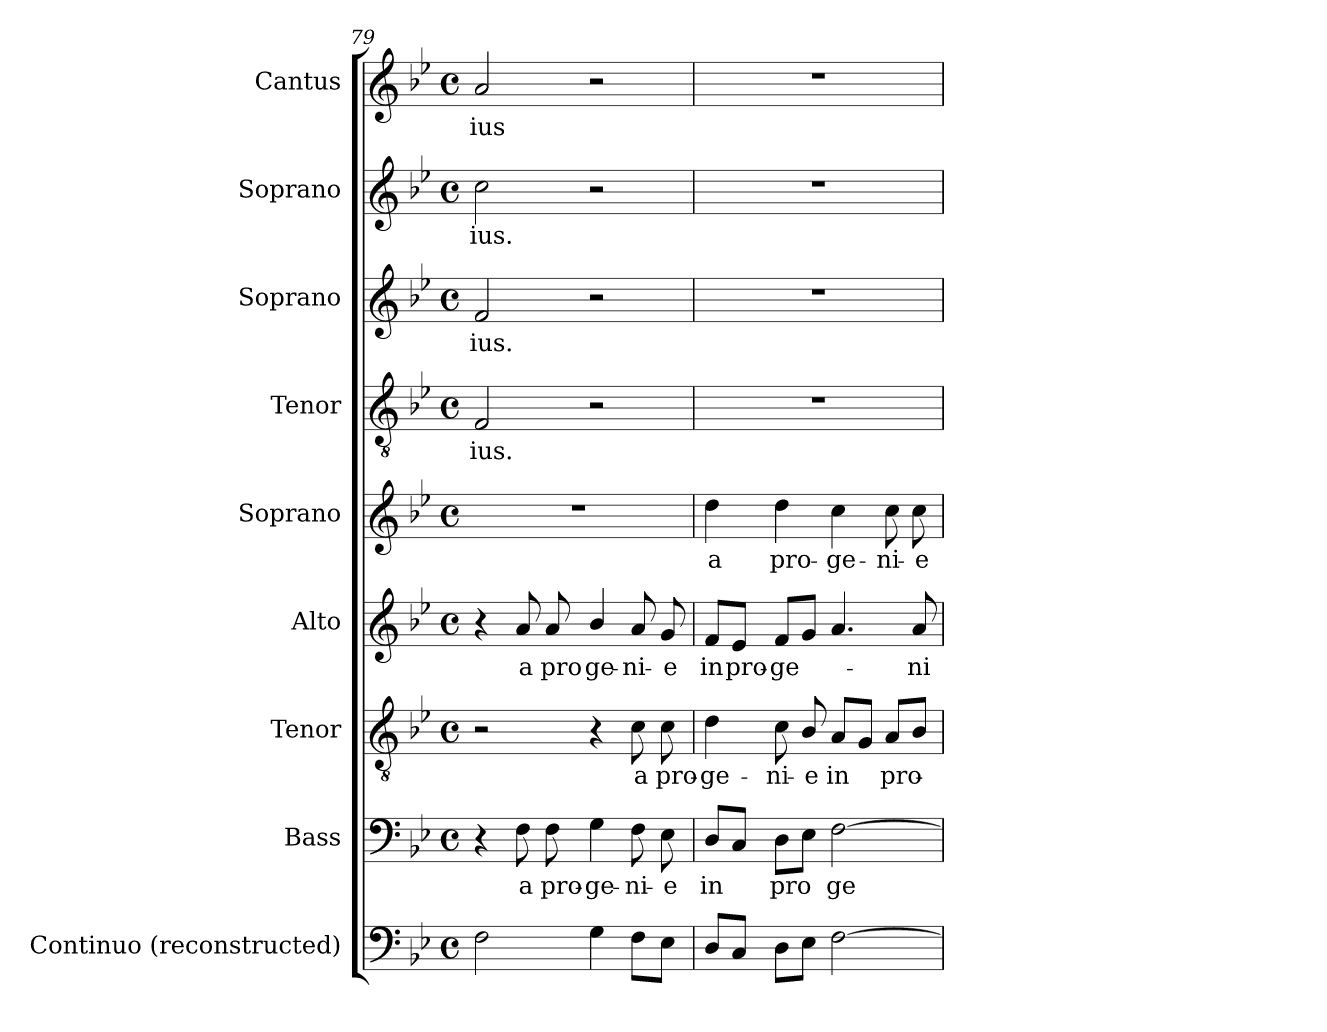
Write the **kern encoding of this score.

**kern	**kern	**text	**kern	**text	**kern	**text	**kern	**text	**kern	**text	**kern	**text	**kern	**text	**kern	**text
*part9	*part8	*part8	*part7	*part7	*part6	*part6	*part5	*part5	*part4	*part4	*part3	*part3	*part2	*part2	*part1	*part1
*staff9	*staff8	*staff8	*staff7	*staff7	*staff6	*staff6	*staff5	*staff5	*staff4	*staff4	*staff3	*staff3	*staff2	*staff2	*staff1	*staff1
*I"Continuo (reconstructed)	*I"Bass	*	*I"Tenor	*	*I"Alto	*	*I"Soprano	*	*I"Tenor	*	*I"Soprano	*	*I"Soprano	*	*I"Cantus	*
*I'Cont.	*I'B.	*	*I'T.	*	*I'A.	*	*I'S.	*	*I'T.	*	*I'S.	*	*I'S.	*	*	*
*clefF4	*clefF4	*	*clefGv2	*	*clefG2	*	*clefG2	*	*clefGv2	*	*clefG2	*	*clefG2	*	*clefG2	*
*	*	*	*ITrd7c12	*	*	*	*	*	*ITrd7c12	*	*	*	*	*	*	*
*k[b-e-]	*k[b-e-]	*	*k[b-e-]	*	*k[b-e-]	*	*k[b-e-]	*	*k[b-e-]	*	*k[b-e-]	*	*k[b-e-]	*	*k[b-e-]	*
*g:	*g:	*	*g:	*	*g:	*	*g:	*	*g:	*	*g:	*	*g:	*	*g:	*
*M4/4	*M4/4	*	*M4/4	*	*M4/4	*	*M4/4	*	*M4/4	*	*M4/4	*	*M4/4	*	*M4/4	*
*met(c)	*met(c)	*	*met(c)	*	*met(c)	*	*met(c)	*	*met(c)	*	*met(c)	*	*met(c)	*	*met(c)	*
=79	=79	=79	=79	=79	=79	=79	=79	=79	=79	=79	=79	=79	=79	=79	=79	=79
!	!	!	!	!	!	!	!	!	!	!LO:LY:b:color=#000000	!	!	!	!	!	!
!	!	!	!	!	!	!	!	!	!	!	!	!LO:LY:b:color=#000000	!	!	!	!
!	!	!	!	!	!	!	!	!	!	!	!	!	!	!LO:LY:b:color=#000000	!	!
!	!	!	!	!	!	!	!	!	!	!	!	!	!	!	!	!LO:LY:b:color=#000000
2Fi\	4r	.	2r	.	4r	.	1r	.	2FFi/	-ius.	2fi/	-ius.	2cci\	-ius.	2ai/	-ius
!	!	!LO:LY:b:color=#000000	!	!	!	!	!	!	!	!	!	!	!	!	!	!
!	!	!	!	!	!	!LO:LY:b:color=#000000	!	!	!	!	!	!	!	!	!	!
.	8Fi\	a	.	.	8ai/	a	.	.	.	.	.	.	.	.	.	.
!	!	!LO:LY:b:color=#000000	!	!	!	!	!	!	!	!	!	!	!	!	!	!
!	!	!	!	!	!	!LO:LY:b:color=#000000	!	!	!	!	!	!	!	!	!	!
.	8Fi\	pro-	.	.	8ai/	pro	.	.	.	.	.	.	.	.	.	.
!	!	!LO:LY:b:color=#000000	!	!	!	!	!	!	!	!	!	!	!	!	!	!
!	!	!	!	!	!	!LO:LY:b:color=#000000	!	!	!	!	!	!	!	!	!	!
4Gi\	4Gi\	-ge-	4r	.	4b-i/	ge-	.	.	2r	.	2r	.	2r	.	2r	.
!	!	!LO:LY:b:color=#000000	!	!	!	!	!	!	!	!	!	!	!	!	!	!
!	!	!	!	!LO:LY:b:color=#000000	!	!	!	!	!	!	!	!	!	!	!	!
!	!	!	!	!	!	!LO:LY:b:color=#000000	!	!	!	!	!	!	!	!	!	!
8Fi\L	8Fi\	-ni-	8Ci\	a	8ai/	-ni-	.	.	.	.	.	.	.	.	.	.
!	!	!LO:LY:b:color=#000000	!	!	!	!	!	!	!	!	!	!	!	!	!	!
!	!	!	!	!LO:LY:b:color=#000000	!	!	!	!	!	!	!	!	!	!	!	!
!	!	!	!	!	!	!LO:LY:b:color=#000000	!	!	!	!	!	!	!	!	!	!
8E-i\J	8E-i\	-e	8Ci\	pro-	8gi/	-e	.	.	.	.	.	.	.	.	.	.
=80	=80	=80	=80	=80	=80	=80	=80	=80	=80	=80	=80	=80	=80	=80	=80	=80
!	!	!LO:LY:b:color=#000000	!	!	!	!	!	!	!	!	!	!	!	!	!	!
!	!	!	!	!LO:LY:b:color=#000000	!	!	!	!	!	!	!	!	!	!	!	!
!	!	!	!	!	!	!LO:LY:b:color=#000000	!	!	!	!	!	!	!	!	!	!
!	!	!	!	!	!	!	!	!LO:LY:b:color=#000000	!	!	!	!	!	!	!	!
8Di/L	8Di/L	in	4Di\	-ge-	8fi/L	in	4ddi\	a	1r	.	1r	.	1r	.	1r	.
!	!	!	!	!	!	!LO:LY:b:color=#000000	!	!	!	!	!	!	!	!	!	!
8Ci/J	8Ci/J	.	.	.	8e-i/J	pro-	.	.	.	.	.	.	.	.	.	.
!	!	!LO:LY:b:color=#000000	!	!	!	!	!	!	!	!	!	!	!	!	!	!
!	!	!	!	!LO:LY:b:color=#000000	!	!	!	!	!	!	!	!	!	!	!	!
!	!	!	!	!	!	!LO:LY:b:color=#000000	!	!	!	!	!	!	!	!	!	!
!	!	!	!	!	!	!	!	!LO:LY:b:color=#000000	!	!	!	!	!	!	!	!
8Di\L	8Di\L	pro	8Ci\	-ni-	8fi/L	-ge-	4ddi\	pro-	.	.	.	.	.	.	.	.
!	!	!	!	!LO:LY:b:color=#000000	!	!	!	!	!	!	!	!	!	!	!	!
8E-i\J	8E-i\J	.	8BB-i/	-e	8gi/J	.	.	.	.	.	.	.	.	.	.	.
!	!	!LO:LY:b:color=#000000	!	!	!	!	!	!	!	!	!	!	!	!	!	!
!	!	!	!	!LO:LY:b:color=#000000	!	!	!	!	!	!	!	!	!	!	!	!
!	!	!	!	!	!	!	!	!LO:LY:b:color=#000000	!	!	!	!	!	!	!	!
[2Fi\	[2Fi\	ge-	8AAi/L	in	4.ai/	.	4cci\	-ge-	.	.	.	.	.	.	.	.
.	.	.	8GGi/J	.	.	.	.	.	.	.	.	.	.	.	.	.
!	!	!	!	!LO:LY:b:color=#000000	!	!	!	!	!	!	!	!	!	!	!	!
!	!	!	!	!	!	!	!	!LO:LY:b:color=#000000	!	!	!	!	!	!	!	!
.	.	.	8AAi/L	pro-	.	.	8cci\	-ni-	.	.	.	.	.	.	.	.
!	!	!	!	!	!	!LO:LY:b:color=#000000	!	!	!	!	!	!	!	!	!	!
!	!	!	!	!	!	!	!	!LO:LY:b:color=#000000	!	!	!	!	!	!	!	!
.	.	.	8BB-i/J	.	8ai/	-ni-	8cci\	-e	.	.	.	.	.	.	.	.
=	=	=	=	=	=	=	=	=	=	=	=	=	=	=	=	=
*-	*-	*-	*-	*-	*-	*-	*-	*-	*-	*-	*-	*-	*-	*-	*-	*-
